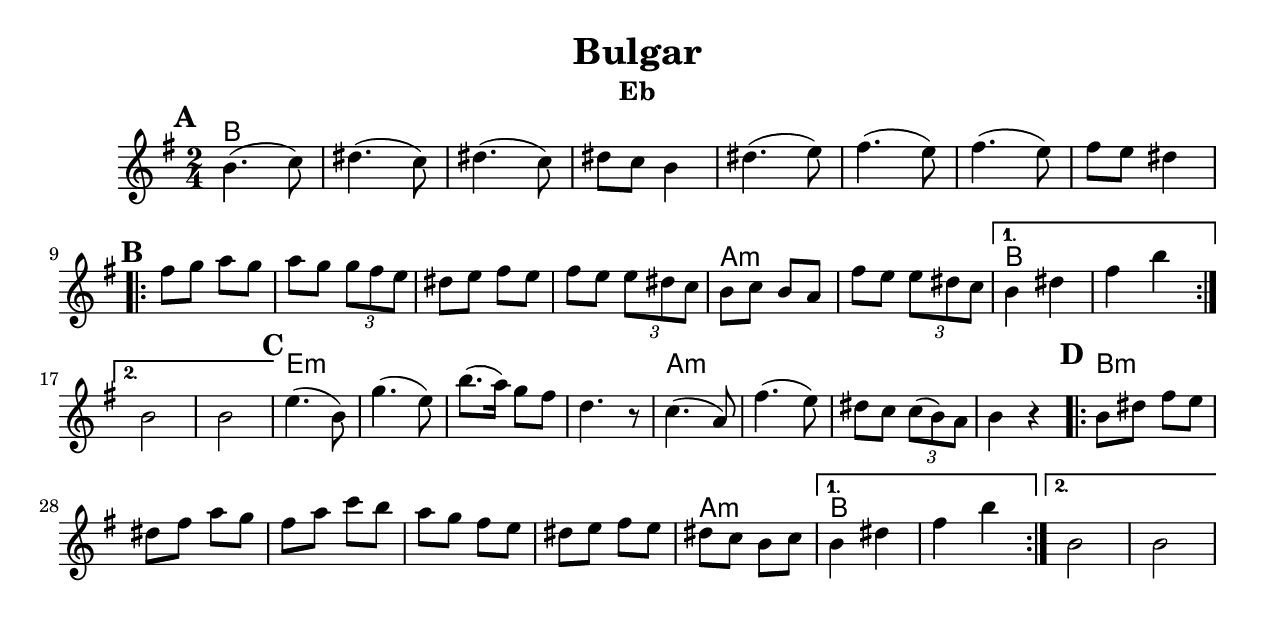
\version "2.18.0"
\include "english.ly"
\pointAndClickOff
\paper{
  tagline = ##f
  print-all-headers = ##t
  #(set-paper-size "letter")
}
date = #(strftime "%d-%m-%Y" (localtime (current-time)))

%\markup{ \italic{ " Updated " \date  }  }

%\markup{ Got something to say? }

global = {
  \clef treble
  \key g \minor
  \time 2/4
  \set Score.markFormatter = #format-mark-box-alphabet
}

%#################################### Melody ########################
melody = \relative c' {
  \global
  %\partial 16*3 a16 d f   %lead in notes


  \mark \default
  d4. (ef8)
  fs4. (ef8)
  fs4. (ef8)
  fs8ef d4

  fs4.(g8)
  a4.(g8)
  a4.(g8)
  a8 g fs4|
  \break

  \repeat volta 2{
    \mark \default
    a8 bf c bf
    c8 bf \tuplet 3/2{bf a g}
    fs8 g a g
    a8 g \tuplet 3/2{g fs ef}

    d8 ef d c
    a'8 g \tuplet 3/2{g fs ef}
  }
  \alternative {
    {
      d4 fs
      a4 d
    }
    {
      d,2
      d2
    }
  }
  \mark \default
  g4.(d8)
  bf'4. (g8)
  d'8.(c16) bf8 a|
  f4. r8

  ef4.(c8)
  a'4.(g8)
  fs8 ef \tuplet 3/2 {ef(d) c}
  d4 r
  \repeat volta 2{
    \mark \default
    d8 fs a g
    fs8 a c bf
    a8 c ef d
    c8 bf a g
    fs8 g a g
    fs8 ef d ef
  }
  \alternative {
    {
      d4 fs
      a4 d
    }
    {
      d,2
      d2
    }
  }
}
%################################# Lyrics #####################
%\addlyrics{  }
%################################# Chords #######################
harmonies = \chordmode {
  d2*12
  c2*2:m
  d2*4
  g2*4:m
  c2*4:m
  d2*5:m
  c2:m
  d2*2
}

\score {\transpose c a
  <<
    \new ChordNames {
      \set chordChanges = ##f
      \harmonies
    }
    \new Staff
    \melody
  >>
  \header{
    title= "Bulgar"
    subtitle=""
    composer= ""
    instrument = "Eb"
    arranger= ""
  }
  \layout{indent = 1.0\cm}
  \midi {
    \tempo 4 = 120

    % \midi { }
  }
}
%{
% more verses:
\markup{}
\markup {
  \fill-line {
    \hspace #0.1 % distance from left margin
    \column {
      \line { "1."
	\column {
	  ""
	}
      }
      \hspace #0.2 % vertical distance between verses
      \line { "2."
	\column {
	 ""
	}
      }
    }
    \hspace #0.1  % horiz. distance between columns
    \column {
      \line { "3."
	\column {
	  ""
	}
      }
      \hspace #0.2 % distance between verses
      \line { "4."
	\column {
	 ""
	}
      }
    }
    \hspace #0.1 % distance to right margin
  }
}

%}
